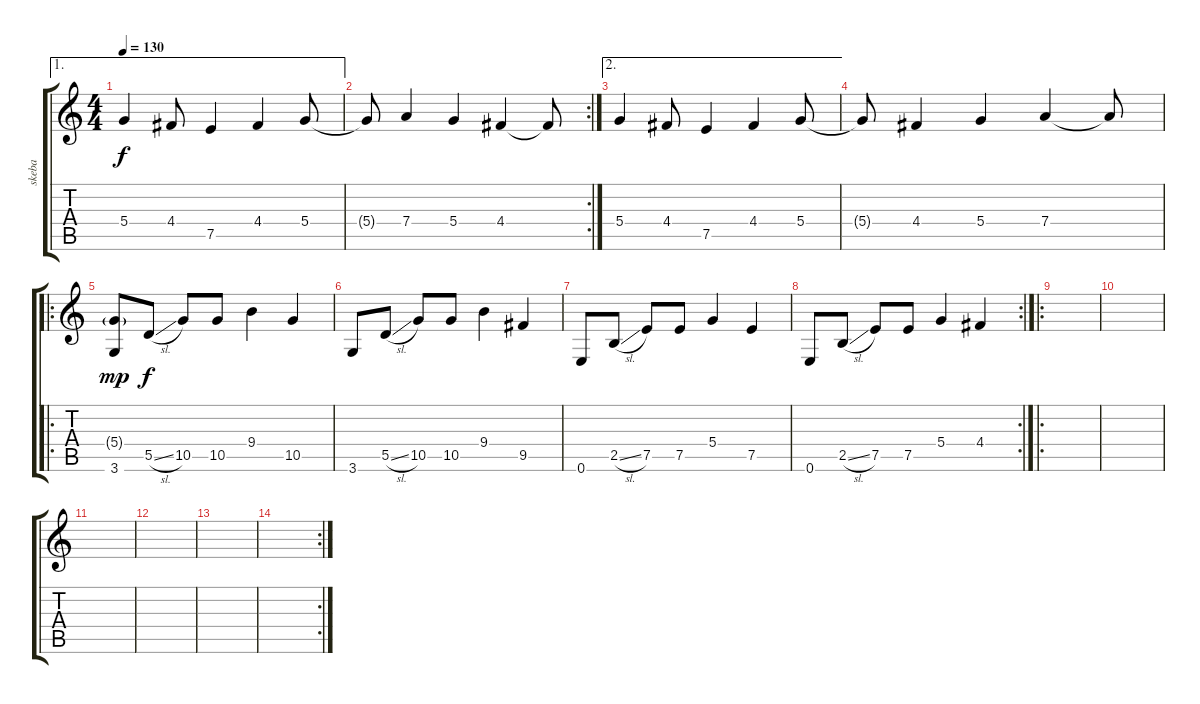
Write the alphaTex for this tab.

\track ("skeba" "skeba") {instrument overdrivenguitar}
\staff {score tabs}
\tuning (E4 B3 G3 D3 A2 E2) {hide}
\ae 1
\ts (4 4)
\tempo 130
\clef g2
\ks c
5.4.4{dy f} 4.4.8 7.5.4 4.4.4 5.4.8 |
\rc 2
5.4{t}.8 7.4.4 5.4.4 4.4.4 4.4{t}.8 |
\ae 2
5.4.4 4.4.8 7.5.4 4.4.4 5.4.8 |
5.4{t}.8 4.4.4 5.4.4 7.4.4 7.4{t}.8 |
\ro
(5.4{g} 3.6).8{dy mp} 5.5{sl}.8{dy f} 10.5.8 10.5.8 9.4.4 10.5.4 |
3.6.8 5.5{sl}.8 10.5.8 10.5.8 9.4.4 9.5.4 |
0.6.8 2.5{sl}.8 7.5.8 7.5.8 5.4.4 7.5.4 |
\rc 2
0.6.8 2.5{sl}.8 7.5.8 7.5.8 5.4.4 4.4.4 |
\ro
|
|
|
|
|
\rc 2
